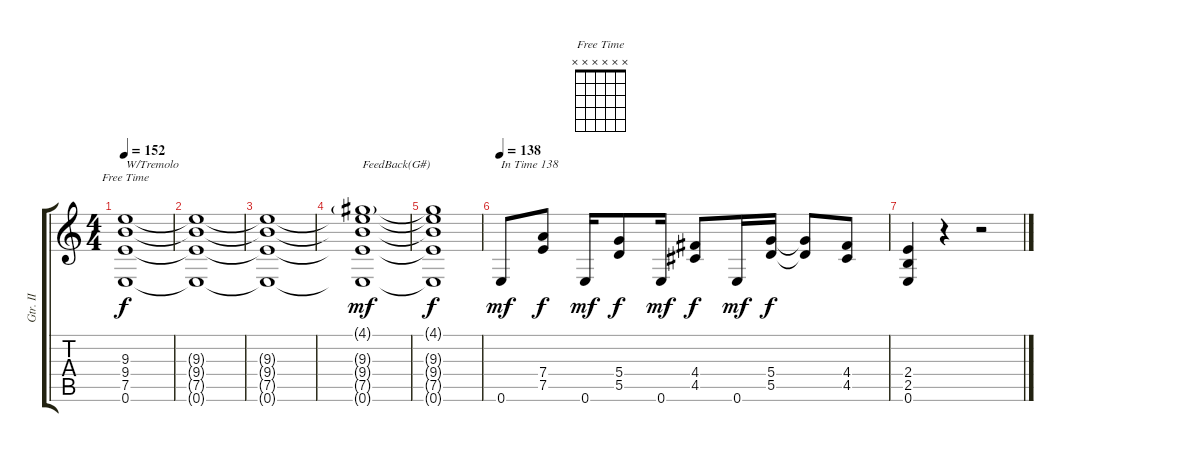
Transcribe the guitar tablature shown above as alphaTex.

\track ("Gtr. II" "Gtr. II") {instrument overdrivenguitar}
\staff {score tabs}
\tuning (E4 B3 G3 D3 A2 E2) {hide}
\chord ("Free Time" x x x x x x)
\ts (4 4)
\tempo 152
\clef g2
\ks c
(9.3 9.4 7.5 0.6).1{ch "Free Time" txt "W/Tremolo" dy f} |
(9.3{t} 9.4{t} 7.5{t} 0.6{t}).1 |
(9.3{t} 9.4{t} 7.5{t} 0.6{t}).1 |
(4.1{g} 9.3{t} 9.4{t} 7.5{t} 0.6{t}).1{txt "FeedBack(G#)" dy mf} |
(4.1{t} 9.3{t} 9.4{t} 7.5{t} 0.6{t}).1{dy f} |
\tempo 138
0.6.8{txt "In Time 138" dy mf} (7.4 7.5).8{dy f} 0.6.16{dy mf} (5.4 5.5).8{dy f} 0.6.16{dy mf} (4.4 4.5).8{dy f} 0.6.16{dy mf} (5.4 5.5).16{dy f} (5.4{t} 5.5{t}).8 (4.4 4.5).8 |
(2.4 2.5 0.6).4 r.4 r.2
